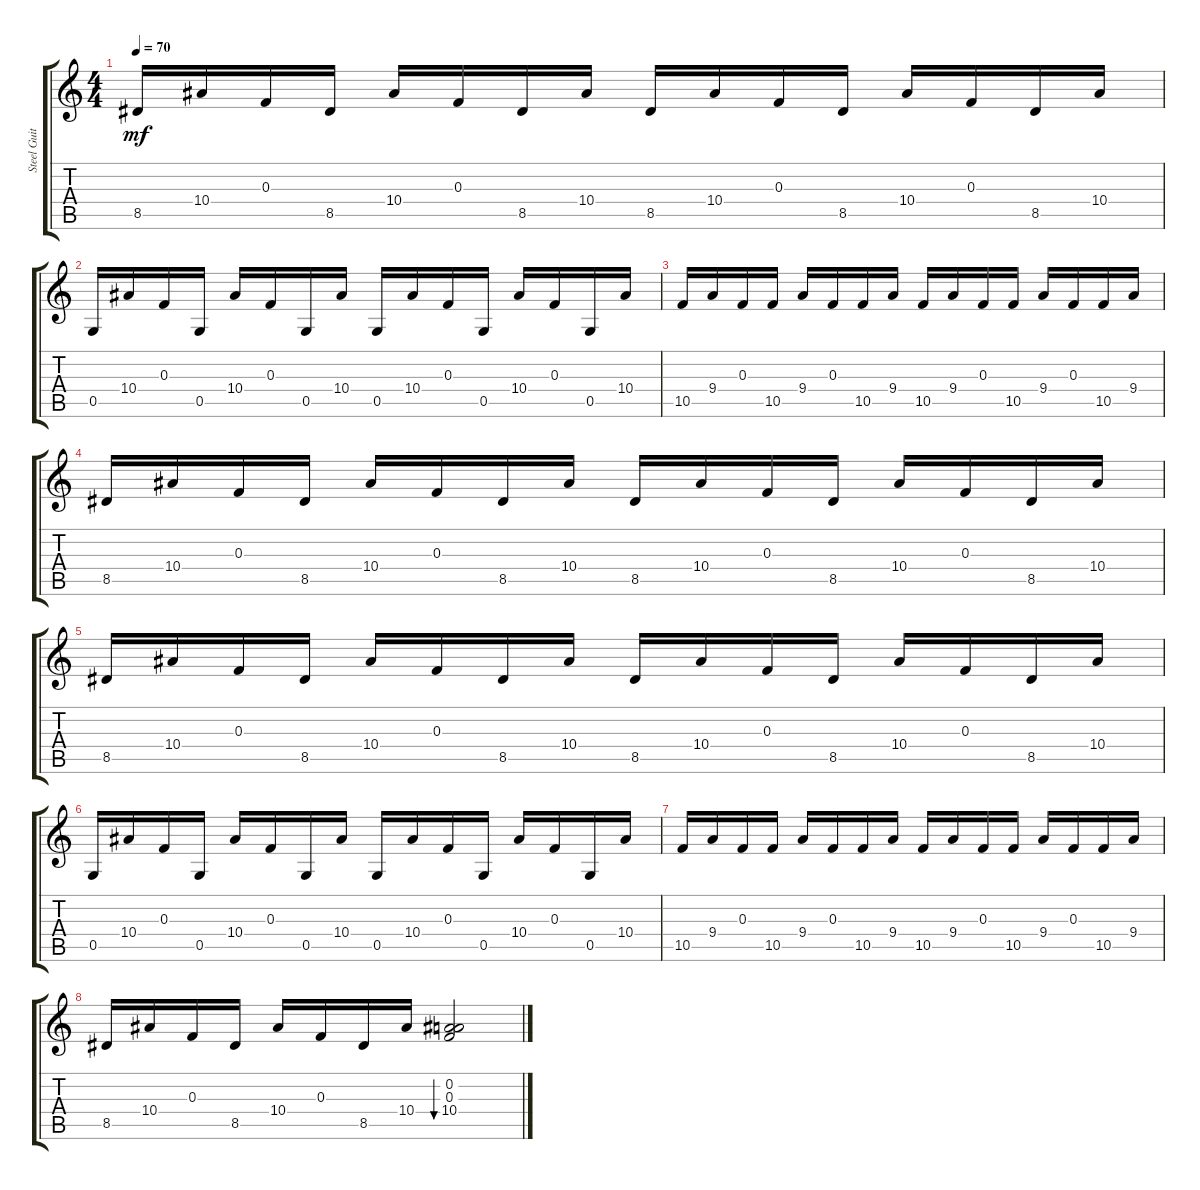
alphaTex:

\track ("Steel Guitar" "Steel Guit") {instrument acousticguitarsteel}
\staff {score tabs}
\tuning (D4 A3 F3 C3 G2 D2) {hide}
\ts (4 4)
\tempo 70
\clef g2
\ks c
8.5.16{dy mf} 10.4.16 0.3.16 8.5.16 10.4.16 0.3.16 8.5.16 10.4.16 8.5.16 10.4.16 0.3.16 8.5.16 10.4.16 0.3.16 8.5.16 10.4.16 |
0.5.16 10.4.16 0.3.16 0.5.16 10.4.16 0.3.16 0.5.16 10.4.16 0.5.16 10.4.16 0.3.16 0.5.16 10.4.16 0.3.16 0.5.16 10.4.16 |
10.5.16 9.4.16 0.3.16 10.5.16 9.4.16 0.3.16 10.5.16 9.4.16 10.5.16 9.4.16 0.3.16 10.5.16 9.4.16 0.3.16 10.5.16 9.4.16 |
8.5.16 10.4.16 0.3.16 8.5.16 10.4.16 0.3.16 8.5.16 10.4.16 8.5.16 10.4.16 0.3.16 8.5.16 10.4.16 0.3.16 8.5.16 10.4.16 |
8.5.16 10.4.16 0.3.16 8.5.16 10.4.16 0.3.16 8.5.16 10.4.16 8.5.16 10.4.16 0.3.16 8.5.16 10.4.16 0.3.16 8.5.16 10.4.16 |
0.5.16 10.4.16 0.3.16 0.5.16 10.4.16 0.3.16 0.5.16 10.4.16 0.5.16 10.4.16 0.3.16 0.5.16 10.4.16 0.3.16 0.5.16 10.4.16 |
10.5.16 9.4.16 0.3.16 10.5.16 9.4.16 0.3.16 10.5.16 9.4.16 10.5.16 9.4.16 0.3.16 10.5.16 9.4.16 0.3.16 10.5.16 9.4.16 |
8.5.16 10.4.16 0.3.16 8.5.16 10.4.16 0.3.16 8.5.16 10.4.16 (0.2 0.3 10.4).2{bu 30}
